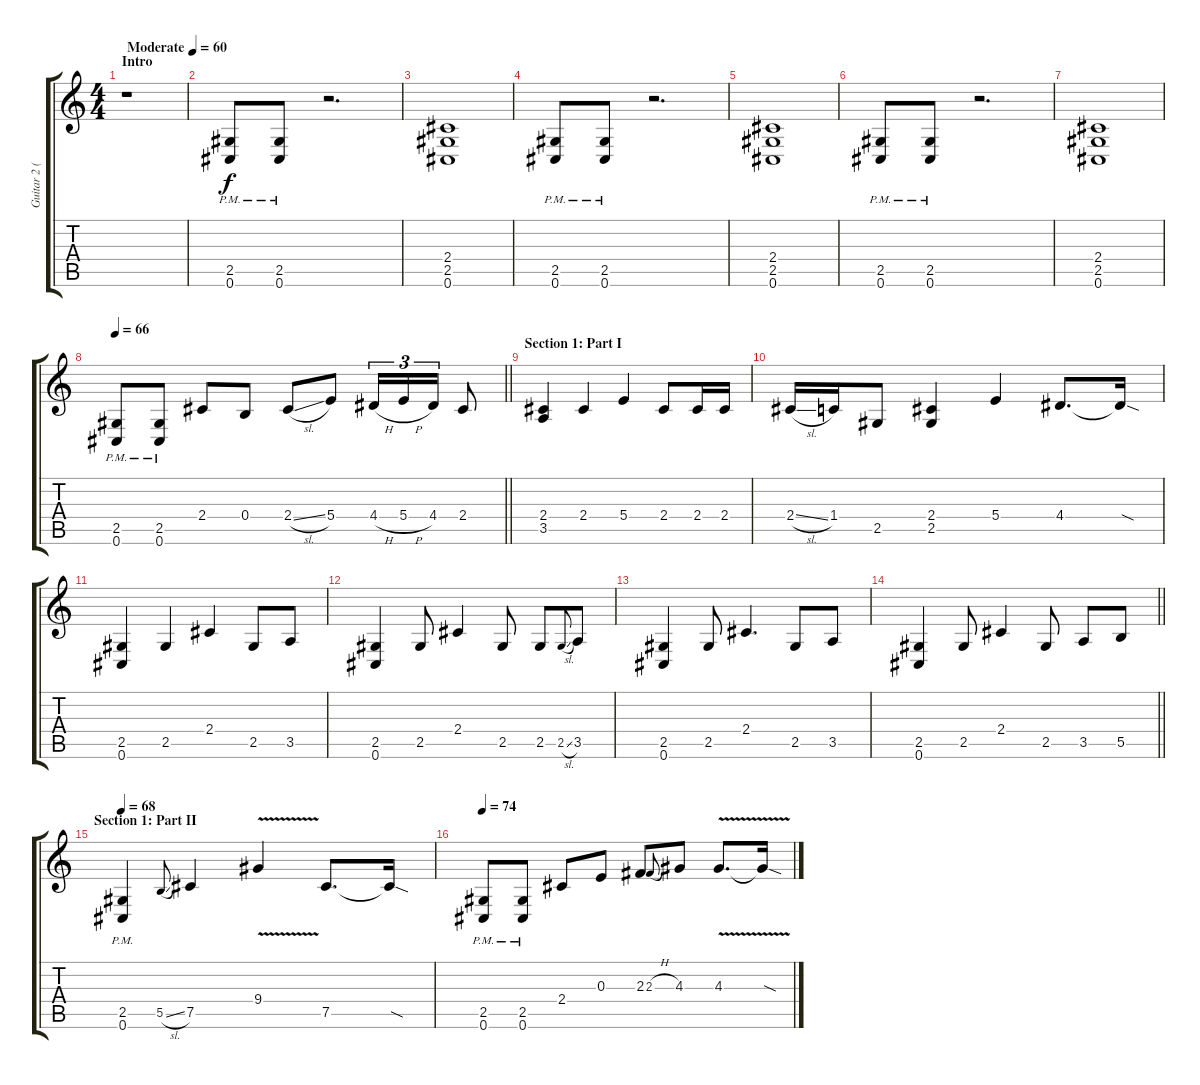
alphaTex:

\track ("Guitar 2 (Distortion)" "Guitar 2 (") {instrument distortionguitar}
\staff {score tabs}
\tuning (Db4 Ab3 E3 B2 Gb2 Db2) {hide}
\ts (4 4)
\section ("" "Intro")
\tempo (60 "Moderate")
\clef g2
\ks c
r.1{dy f instrument distortionguitar} |
(2.5{pm} 0.6{pm}).8 (2.5{pm} 0.6{pm}).8 r.2{d} |
(2.4 2.5 0.6).1 |
(2.5{pm} 0.6{pm}).8 (2.5{pm} 0.6{pm}).8 r.2{d} |
(2.4 2.5 0.6).1 |
(2.5{pm} 0.6{pm}).8 (2.5{pm} 0.6{pm}).8 r.2{d} |
(2.4 2.5 0.6).1 |
\tempo 66
\barLineRight lightlight
(2.5{pm} 0.6{pm}).8 (2.5{pm} 0.6{pm}).8 2.4.8 0.4.8 2.4{sl}.8 5.4.8 4.4{h}.16{tu (3 2)} 5.4{h}.16{tu (3 2)} 4.4.16{tu (3 2)} 2.4.8 |
\section ("" "Section 1: Part I")
(2.4 3.5).4 2.4.4 5.4.4 2.4.8 2.4.16 2.4.16 |
2.4{sl}.16 1.4.16 2.5.8 (2.4 2.5).4 5.4.4 4.4.8{d} 4.4{sod t}.16 |
(2.5 0.6).4 2.5.4 2.4.4 2.5.8 3.5.8 |
(2.5 0.6).4 2.5.8 2.4.4 2.5.8 2.5.8 2.5{sl}.8{gr onbeat} 3.5.8 |
(2.5 0.6).4 2.5.8 2.4.4{d} 2.5.8 3.5.8 |
\barLineRight lightlight
(2.5 0.6).4 2.5.8 2.4.4 2.5.8 3.5.8 5.5.8 |
\section ("" "Section 1: Part II")
\tempo 68
(2.5{pm} 0.6{pm}).4{balance 8} 5.5{sl}.8{gr onbeat} 7.5.4 9.4{v}.4 7.5.8{d} 7.5{sod t}.16 |
\tempo 74
(2.5{pm} 0.6{pm}).8 (2.5{pm} 0.6{pm}).8 2.4.8 0.3.8 2.3.8 2.3{h}.8{gr onbeat} 4.3.8 4.3{v}.8{d} 4.3{sod t}.16
